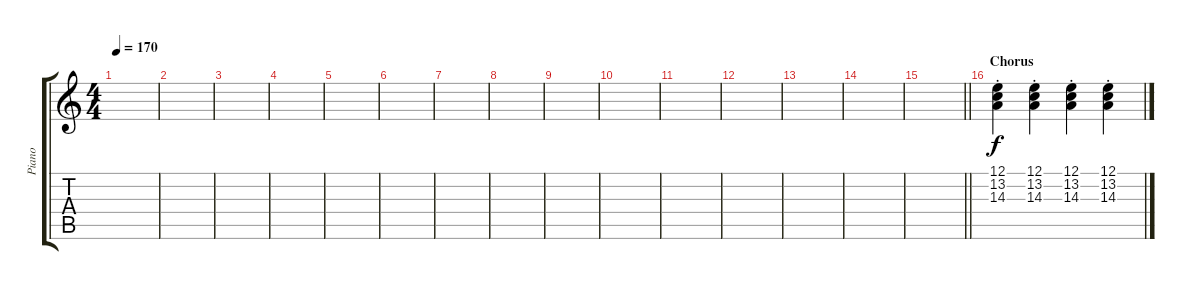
\track ("Piano" "Piano") {instrument honkytonkpiano}
\staff {score tabs}
\tuning (E4 B3 G3 D3 A2 E2) {hide}
\ts (4 4)
\tempo 170
\clef g2
\ks aminor
|
|
|
|
|
|
|
|
|
|
|
|
|
|
\barLineRight lightlight
|
\section ("" "Chorus")
(12.1{st} 13.2{st} 14.3{st}).4 (12.1{st} 13.2{st} 14.3{st}).4 (12.1{st} 13.2{st} 14.3{st}).4 (12.1{st} 13.2{st} 14.3{st}).4
